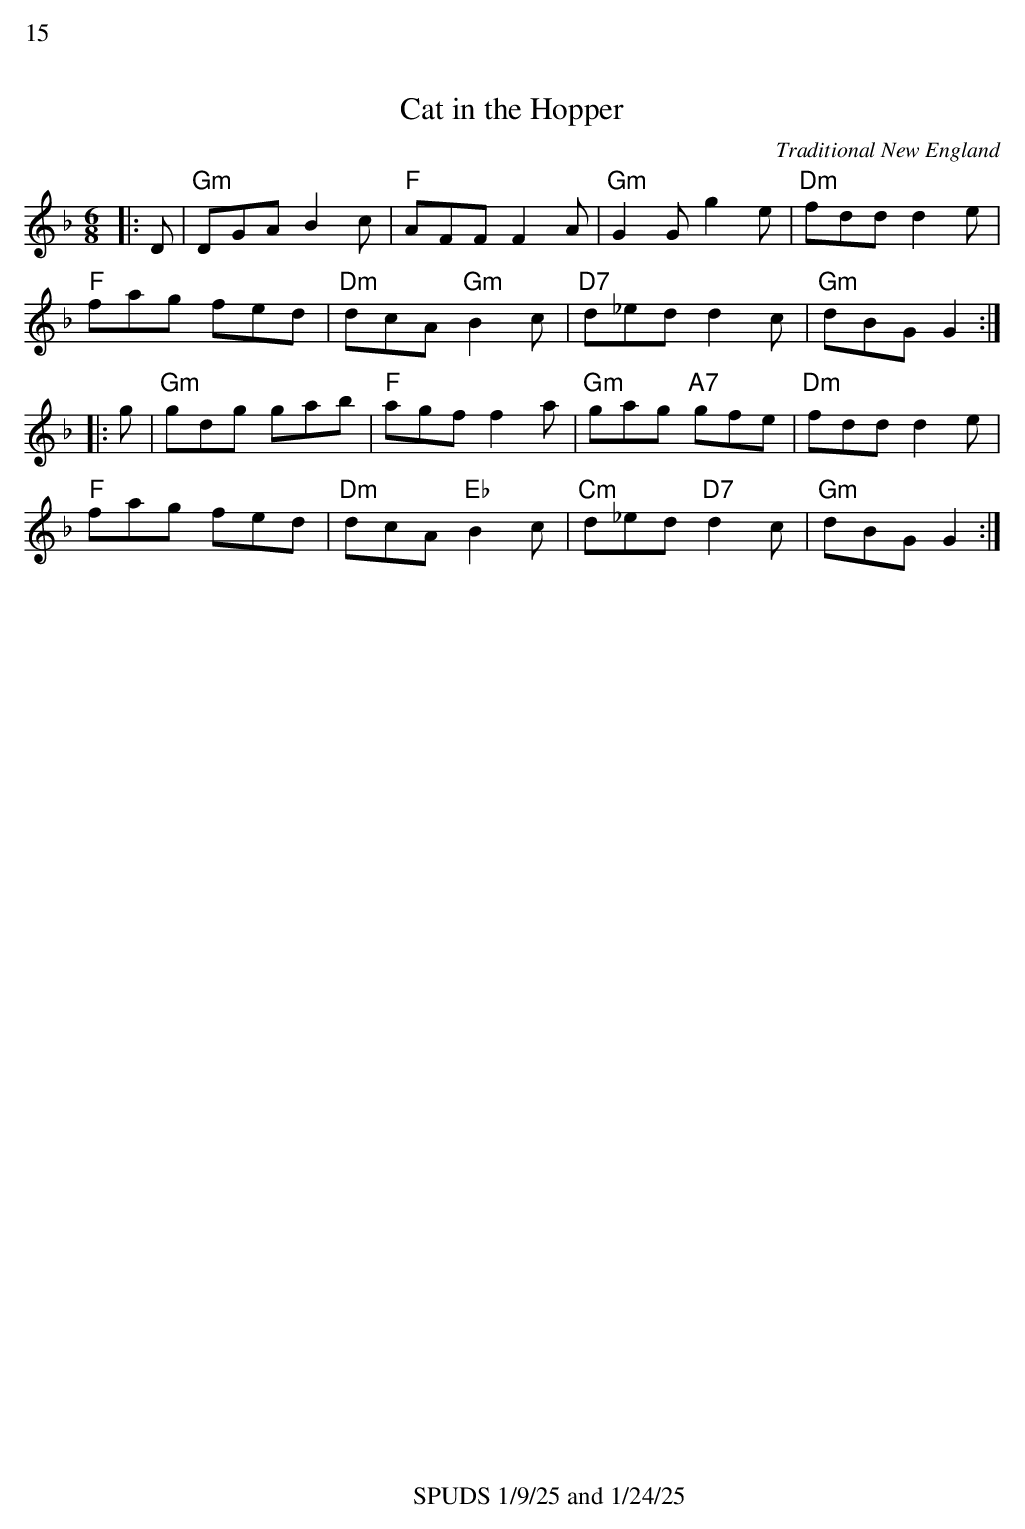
X:1
%%text 15
T:Cat in the Hopper
M:6/8
O:Traditional New England
L:1/8
K:Gdor
|:D | "Gm"DGA B2c | "F"AFF F2A | "Gm"G2G g2e | "Dm"fdd d2e |
"F"fag fed | "Dm"dcA "Gm"B2c | "D7"d_ed d2c | "Gm"dBG G2 :|
|: g | "Gm"gdg gab | "F"agf f2a | "Gm"gag "A7"gfe | "Dm"fdd d2e |
"F"fag fed | "Dm"dcA "Eb"B2c | "Cm"d_ed "D7"d2c | "Gm"dBG G2 :|
